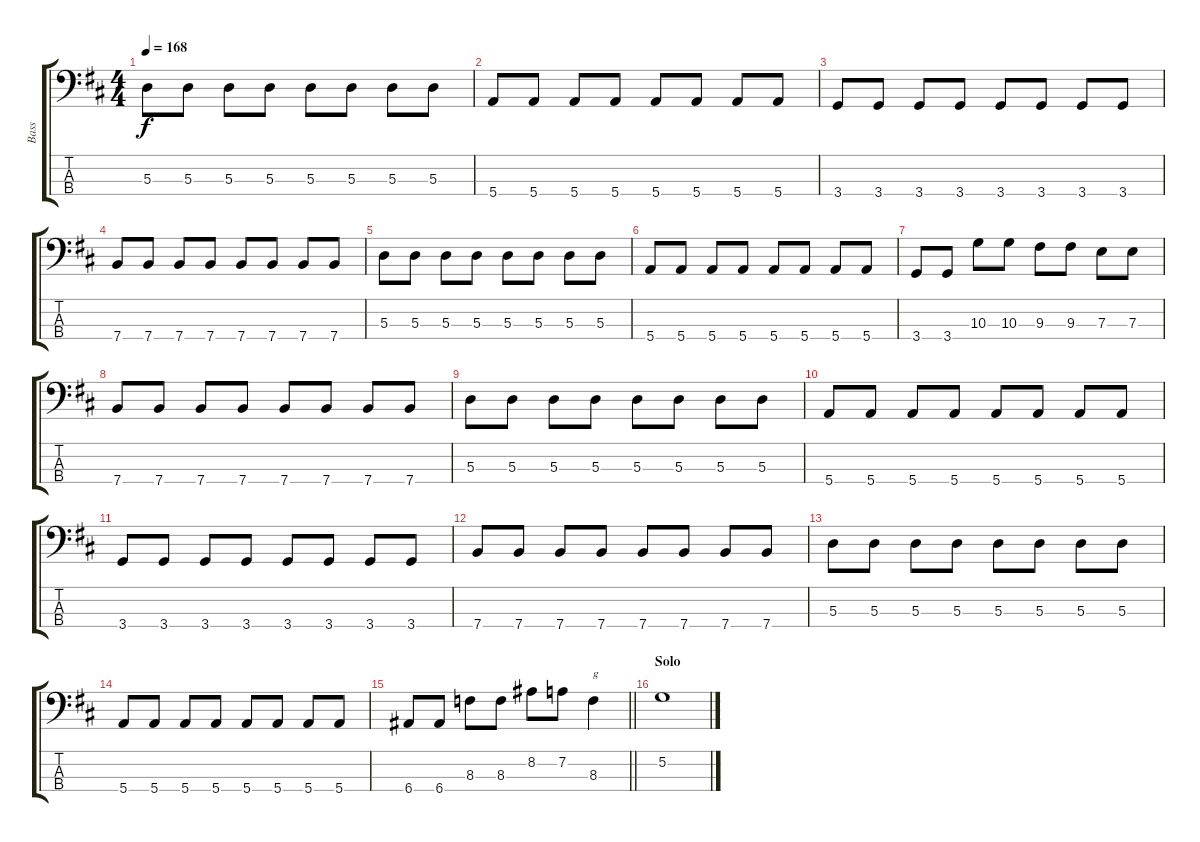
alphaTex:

\track ("Bass" "Bass") {instrument electricbasspick}
\staff {score tabs}
\tuning (G2 D2 A1 E1) {hide}
\ts (4 4)
\tempo 168
\clef f4
\ks d
5.3.8{dy f} 5.3.8 5.3.8 5.3.8 5.3.8 5.3.8 5.3.8 5.3.8 |
5.4.8 5.4.8 5.4.8 5.4.8 5.4.8 5.4.8 5.4.8 5.4.8 |
3.4.8 3.4.8 3.4.8 3.4.8 3.4.8 3.4.8 3.4.8 3.4.8 |
7.4.8 7.4.8 7.4.8 7.4.8 7.4.8 7.4.8 7.4.8 7.4.8 |
5.3.8 5.3.8 5.3.8 5.3.8 5.3.8 5.3.8 5.3.8 5.3.8 |
5.4.8 5.4.8 5.4.8 5.4.8 5.4.8 5.4.8 5.4.8 5.4.8 |
3.4.8 3.4.8 10.3.8 10.3.8 9.3.8 9.3.8 7.3.8 7.3.8 |
7.4.8 7.4.8 7.4.8 7.4.8 7.4.8 7.4.8 7.4.8 7.4.8 |
5.3.8 5.3.8 5.3.8 5.3.8 5.3.8 5.3.8 5.3.8 5.3.8 |
5.4.8 5.4.8 5.4.8 5.4.8 5.4.8 5.4.8 5.4.8 5.4.8 |
3.4.8 3.4.8 3.4.8 3.4.8 3.4.8 3.4.8 3.4.8 3.4.8 |
7.4.8 7.4.8 7.4.8 7.4.8 7.4.8 7.4.8 7.4.8 7.4.8 |
5.3.8 5.3.8 5.3.8 5.3.8 5.3.8 5.3.8 5.3.8 5.3.8 |
5.4.8 5.4.8 5.4.8 5.4.8 5.4.8 5.4.8 5.4.8 5.4.8 |
\barLineRight lightlight
6.4.8 6.4.8 8.3.8 8.3.8 8.2.8 7.2.8 8.3.4{txt "g"} |
\section ("" "Solo")
5.2.1
